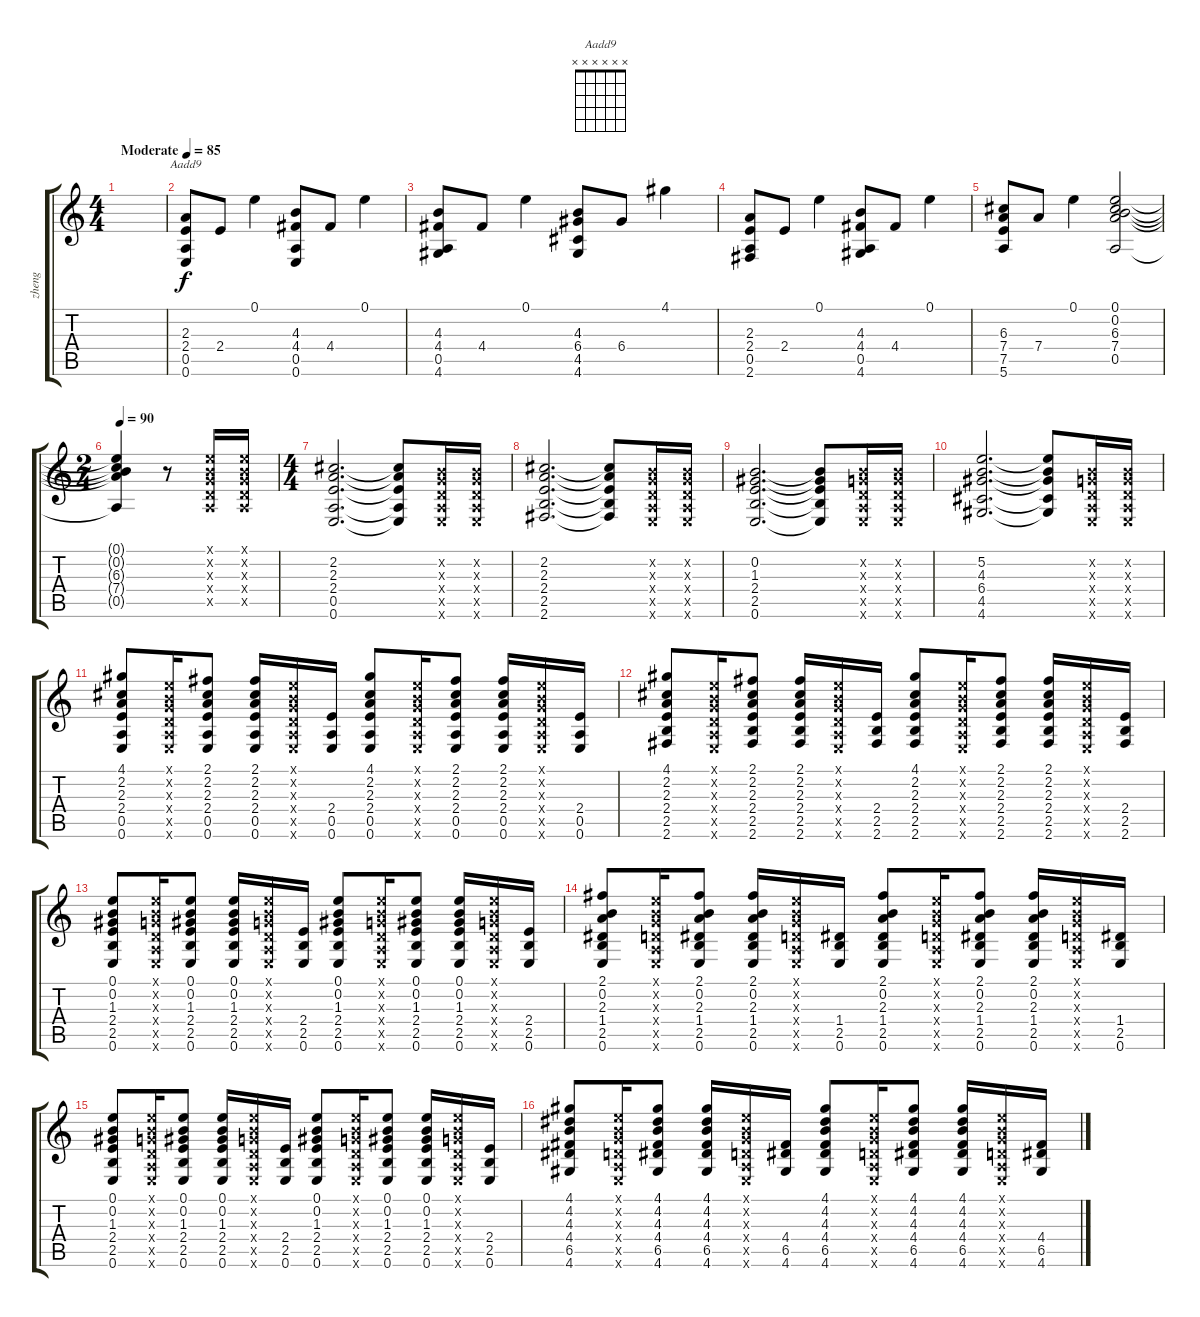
\track ("zheng" "zheng") {instrument acousticguitarsteel}
\staff {score tabs}
\tuning (E4 B3 G3 D3 A2 E2) {hide}
\chord ("Aadd9" x x x x x x)
\ts (4 4)
\tempo (85 "Moderate")
\clef g2
\ks c
|
(2.3 2.4 0.5 0.6).8{ch "Aadd9"} 2.4.8 0.1.4 (4.3 4.4 0.5 0.6).8 4.4.8 0.1.4 |
(4.3 4.4 0.5 4.6).8 4.4.8 0.1.4 (4.3 6.4 4.5 4.6).8 6.4.8 4.1.4 |
(2.3 2.4 0.5 2.6).8 2.4.8 0.1.4 (4.3 4.4 0.5 4.6).8 4.4.8 0.1.4 |
(6.3 7.4 7.5 5.6).8 7.4.8 0.1.4 (0.1 0.2 6.3 7.4 0.5).2 |
\ts (2 4)
\tempo 90
(0.1{t} 0.2{t} 6.3{t} 7.4{t} 0.5{t}).4 r.8 (0.1{x} 0.2{x} 0.3{x} 0.4{x} 0.5{x}).16 (0.1{x} 0.2{x} 0.3{x} 0.4{x} 0.5{x}).16 |
\ts (4 4)
(2.2 2.3 2.4 0.5 0.6).2{d} (2.2{t} 2.3{t} 2.4{t} 0.5{t} 0.6{t}).8 (0.2{x} 0.3{x} 0.4{x} 0.5{x} 0.6{x}).16 (0.2{x} 0.3{x} 0.4{x} 0.5{x} 0.6{x}).16 |
(2.2 2.3 2.4 2.5 2.6).2{d} (2.2{t} 2.3{t} 2.4{t} 2.5{t} 2.6{t}).8 (0.2{x} 0.3{x} 0.4{x} 0.5{x} 0.6{x}).16 (0.2{x} 0.3{x} 0.4{x} 0.5{x} 0.6{x}).16 |
(0.2 1.3 2.4 2.5 0.6).2{d} (0.2{t} 1.3{t} 2.4{t} 2.5{t} 0.6{t}).8 (0.2{x} 0.3{x} 0.4{x} 0.5{x} 0.6{x}).16 (0.2{x} 0.3{x} 0.4{x} 0.5{x} 0.6{x}).16 |
(5.2 4.3 6.4 4.5 4.6).2{d} (5.2{t} 4.3{t} 6.4{t} 4.5{t} 4.6{t}).8 (0.2{x} 0.3{x} 0.4{x} 0.5{x} 0.6{x}).16 (0.2{x} 0.3{x} 0.4{x} 0.5{x} 0.6{x}).16 |
(4.1 2.2 2.3 2.4 0.5 0.6).8 (0.1{x} 0.2{x} 0.3{x} 0.4{x} 0.5{x} 0.6{x}).16 (2.1 2.2 2.3 2.4 0.5 0.6).8 (2.1 2.2 2.3 2.4 0.5 0.6).16 (0.1{x} 0.2{x} 0.3{x} 0.4{x} 0.5{x} 0.6{x}).16 (2.4 0.5 0.6).16 (4.1 2.2 2.3 2.4 0.5 0.6).8 (0.1{x} 0.2{x} 0.3{x} 0.4{x} 0.5{x} 0.6{x}).16 (2.1 2.2 2.3 2.4 0.5 0.6).8 (2.1 2.2 2.3 2.4 0.5 0.6).16 (0.1{x} 0.2{x} 0.3{x} 0.4{x} 0.5{x} 0.6{x}).16 (2.4 0.5 0.6).16 |
(4.1 2.2 2.3 2.4 2.5 2.6).8 (0.1{x} 0.2{x} 0.3{x} 0.4{x} 0.5{x} 0.6{x}).16 (2.1 2.2 2.3 2.4 2.5 2.6).8 (2.1 2.2 2.3 2.4 2.5 2.6).16 (0.1{x} 0.2{x} 0.3{x} 0.4{x} 0.5{x} 0.6{x}).16 (2.4 2.5 2.6).16 (4.1 2.2 2.3 2.4 2.5 2.6).8 (0.1{x} 0.2{x} 0.3{x} 0.4{x} 0.5{x} 0.6{x}).16 (2.1 2.2 2.3 2.4 2.5 2.6).8 (2.1 2.2 2.3 2.4 2.5 2.6).16 (0.1{x} 0.2{x} 0.3{x} 0.4{x} 0.5{x} 0.6{x}).16 (2.4 2.5 2.6).16 |
(0.1 0.2 1.3 2.4 2.5 0.6).8 (0.1{x} 0.2{x} 0.3{x} 0.4{x} 0.5{x} 0.6{x}).16 (0.1 0.2 1.3 2.4 2.5 0.6).8 (0.1 0.2 1.3 2.4 2.5 0.6).16 (0.1{x} 0.2{x} 0.3{x} 0.4{x} 0.5{x} 0.6{x}).16 (2.4 2.5 0.6).16 (0.1 0.2 1.3 2.4 2.5 0.6).8 (0.1{x} 0.2{x} 0.3{x} 0.4{x} 0.5{x} 0.6{x}).16 (0.1 0.2 1.3 2.4 2.5 0.6).8 (0.1 0.2 1.3 2.4 2.5 0.6).16 (0.1{x} 0.2{x} 0.3{x} 0.4{x} 0.5{x} 0.6{x}).16 (2.4 2.5 0.6).16 |
(2.1 0.2 2.3 1.4 2.5 0.6).8 (0.1{x} 0.2{x} 0.3{x} 0.4{x} 0.5{x} 0.6{x}).16 (2.1 0.2 2.3 1.4 2.5 0.6).8 (2.1 0.2 2.3 1.4 2.5 0.6).16 (0.1{x} 0.2{x} 0.3{x} 0.4{x} 0.5{x} 0.6{x}).16 (1.4 2.5 0.6).16 (2.1 0.2 2.3 1.4 2.5 0.6).8 (0.1{x} 0.2{x} 0.3{x} 0.4{x} 0.5{x} 0.6{x}).16 (2.1 0.2 2.3 1.4 2.5 0.6).8 (2.1 0.2 2.3 1.4 2.5 0.6).16 (0.1{x} 0.2{x} 0.3{x} 0.4{x} 0.5{x} 0.6{x}).16 (1.4 2.5 0.6).16 |
(0.1 0.2 1.3 2.4 2.5 0.6).8 (0.1{x} 0.2{x} 0.3{x} 0.4{x} 0.5{x} 0.6{x}).16 (0.1 0.2 1.3 2.4 2.5 0.6).8 (0.1 0.2 1.3 2.4 2.5 0.6).16 (0.1{x} 0.2{x} 0.3{x} 0.4{x} 0.5{x} 0.6{x}).16 (2.4 2.5 0.6).16 (0.1 0.2 1.3 2.4 2.5 0.6).8 (0.1{x} 0.2{x} 0.3{x} 0.4{x} 0.5{x} 0.6{x}).16 (0.1 0.2 1.3 2.4 2.5 0.6).8 (0.1 0.2 1.3 2.4 2.5 0.6).16 (0.1{x} 0.2{x} 0.3{x} 0.4{x} 0.5{x} 0.6{x}).16 (2.4 2.5 0.6).16 |
(4.1 4.2 4.3 4.4 6.5 4.6).8 (0.1{x} 0.2{x} 0.3{x} 0.4{x} 0.5{x} 0.6{x}).16 (4.1 4.2 4.3 4.4 6.5 4.6).8 (4.1 4.2 4.3 4.4 6.5 4.6).16 (0.1{x} 0.2{x} 0.3{x} 0.4{x} 0.5{x} 0.6{x}).16 (4.4 6.5 4.6).16 (4.1 4.2 4.3 4.4 6.5 4.6).8 (0.1{x} 0.2{x} 0.3{x} 0.4{x} 0.5{x} 0.6{x}).16 (4.1 4.2 4.3 4.4 6.5 4.6).8 (4.1 4.2 4.3 4.4 6.5 4.6).16 (0.1{x} 0.2{x} 0.3{x} 0.4{x} 0.5{x} 0.6{x}).16 (4.4 6.5 4.6).16
